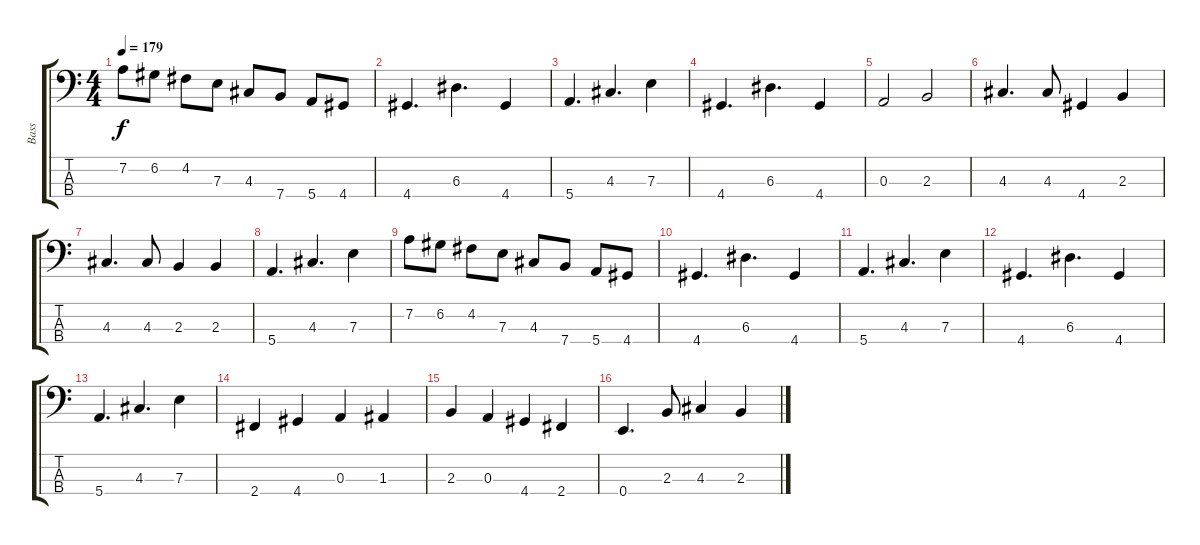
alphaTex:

\track ("Bass" "Bass") {instrument electricbassfinger}
\staff {score tabs}
\tuning (G2 D2 A1 E1) {hide}
\ts (4 4)
\tempo 179
\clef f4
\ks c
7.2.8{dy f} 6.2.8 4.2.8 7.3.8 4.3.8 7.4.8 5.4.8 4.4.8 |
4.4.4{d} 6.3.4{d} 4.4.4 |
5.4.4{d} 4.3.4{d} 7.3.4 |
4.4.4{d} 6.3.4{d} 4.4.4 |
0.3.2 2.3.2 |
4.3.4{d} 4.3.8 4.4.4 2.3.4 |
4.3.4{d} 4.3.8 2.3.4 2.3.4 |
5.4.4{d} 4.3.4{d} 7.3.4 |
7.2.8 6.2.8 4.2.8 7.3.8 4.3.8 7.4.8 5.4.8 4.4.8 |
4.4.4{d} 6.3.4{d} 4.4.4 |
5.4.4{d} 4.3.4{d} 7.3.4 |
4.4.4{d} 6.3.4{d} 4.4.4 |
5.4.4{d} 4.3.4{d} 7.3.4 |
2.4.4 4.4.4 0.3.4 1.3.4 |
2.3.4 0.3.4 4.4.4 2.4.4 |
0.4.4{d} 2.3.8 4.3.4 2.3.4
